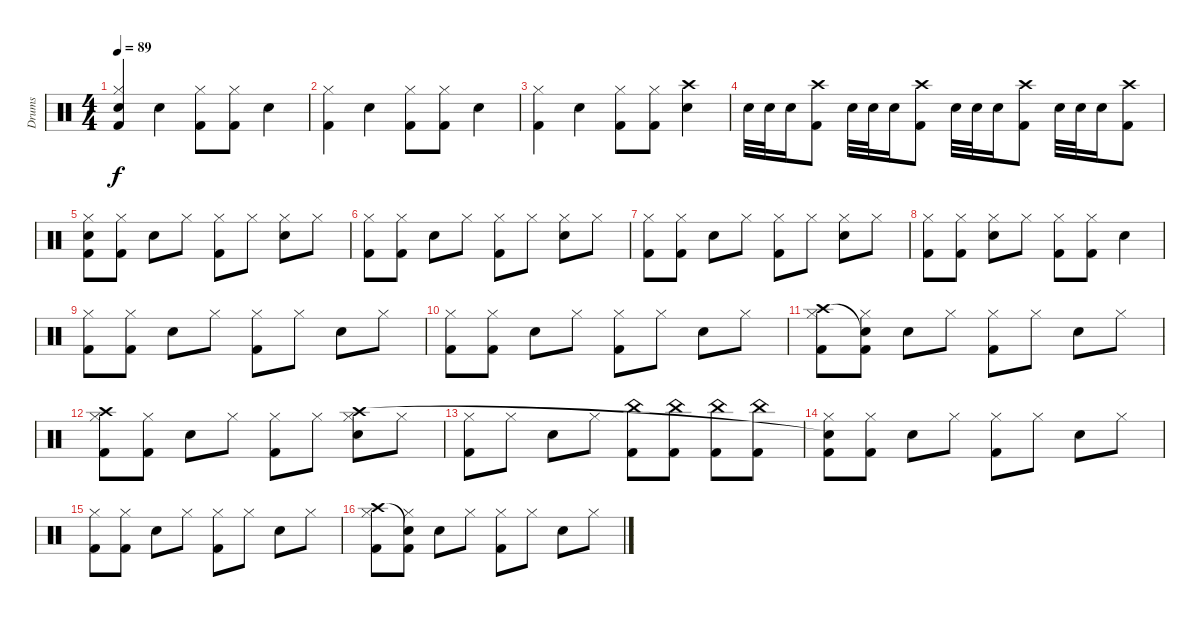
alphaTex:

\track ("Drums" "Drums") {instrument percussion}
\staff {score}
\articulation defaults
\ts (4 4)
\tempo 89
\clef neutral
\ks c
("Kick (hit) 2" "Hi-Hat (closed)" "Snare (hit)"{t}).4{dy f} "Snare (hit) 2".4 ("Kick (hit) 2" "Hi-Hat (closed)").8 ("Kick (hit) 2" "Hi-Hat (closed)").8 "Snare (hit) 2".4 |
("Kick (hit) 2" "Hi-Hat (closed)").4 "Snare (hit) 2".4 ("Kick (hit) 2" "Hi-Hat (closed)").8 ("Kick (hit) 2" "Hi-Hat (closed)").8 "Snare (hit) 2".4 |
("Kick (hit) 2" "Hi-Hat (closed)").4 "Snare (hit) 2".4 ("Kick (hit) 2" "Hi-Hat (closed)").8 ("Kick (hit) 2" "Hi-Hat (closed)").8 ("Snare (hit) 2" "Crash high (hit)").4 |
"Snare (hit) 2".32 "Snare (hit) 2".32 "Snare (hit) 2".16 ("Kick (hit) 2" "Crash high (hit)").8 "Snare (hit) 2".32 "Snare (hit) 2".32 "Snare (hit) 2".16 ("Kick (hit) 2" "Crash high (hit)").8 "Snare (hit) 2".32 "Snare (hit) 2".32 "Snare (hit) 2".16 ("Kick (hit) 2" "Crash high (hit)").8 "Snare (hit) 2".32 "Snare (hit) 2".32 "Snare (hit) 2".16 ("Kick (hit) 2" "Crash high (hit)").8 |
("Kick (hit) 2" "Hi-Hat (closed)" "Snare (hit)").8 ("Kick (hit) 2" "Hi-Hat (closed)").8 "Snare (hit) 2".8 "Hi-Hat (closed)".8 ("Kick (hit) 2" "Hi-Hat (closed)").8 "Hi-Hat (closed)".8 ("Snare (hit) 2" "Hi-Hat (closed)").8 "Hi-Hat (closed)".8 |
("Kick (hit) 2" "Hi-Hat (closed)").8 ("Kick (hit) 2" "Hi-Hat (closed)").8 "Snare (hit) 2".8 "Hi-Hat (closed)".8 ("Kick (hit) 2" "Hi-Hat (closed)").8 "Hi-Hat (closed)".8 ("Snare (hit) 2" "Hi-Hat (closed)").8 "Hi-Hat (closed)".8 |
("Kick (hit) 2" "Hi-Hat (closed)").8 ("Kick (hit) 2" "Hi-Hat (closed)").8 "Snare (hit) 2".8 "Hi-Hat (closed)".8 ("Kick (hit) 2" "Hi-Hat (closed)").8 "Hi-Hat (closed)".8 ("Snare (hit) 2" "Hi-Hat (closed)").8 "Hi-Hat (closed)".8 |
("Kick (hit) 2" "Hi-Hat (closed)").8 ("Kick (hit) 2" "Hi-Hat (closed)").8 ("Snare (hit) 2" "Hi-Hat (closed)").8 "Hi-Hat (closed)".8 ("Kick (hit) 2" "Hi-Hat (closed)").8 ("Kick (hit) 2" "Hi-Hat (closed)").8 "Snare (hit) 2".4 |
("Kick (hit) 2" "Hi-Hat (closed)").8 ("Kick (hit) 2" "Hi-Hat (closed)").8 "Snare (hit) 2".8 "Hi-Hat (closed)".8 ("Kick (hit) 2" "Hi-Hat (closed)").8 "Hi-Hat (closed)".8 "Snare (hit) 2".8 "Hi-Hat (closed)".8 |
("Kick (hit) 2" "Hi-Hat (closed)").8 ("Kick (hit) 2" "Hi-Hat (closed)").8 "Snare (hit) 2".8 "Hi-Hat (closed)".8 ("Kick (hit) 2" "Hi-Hat (closed)").8 "Hi-Hat (closed)".8 "Snare (hit) 2".8 "Hi-Hat (closed)".8 |
("Kick (hit) 2" "Hi-Hat (closed)" "Crash high (hit)").8 ("Kick (hit) 2" "Hi-Hat (closed)" "Snare (hit)"{t}).8 "Snare (hit) 2".8 "Hi-Hat (closed)".8 ("Kick (hit) 2" "Hi-Hat (closed)").8 "Hi-Hat (closed)".8 "Snare (hit) 2".8 "Hi-Hat (closed)".8 |
("Kick (hit) 2" "Hi-Hat (closed)" "Crash high (hit)").8 ("Kick (hit) 2" "Hi-Hat (closed)").8 "Snare (hit) 2".8 "Hi-Hat (closed)".8 ("Kick (hit) 2" "Hi-Hat (closed)").8 "Hi-Hat (closed)".8 ("Snare (hit) 2" "Hi-Hat (closed)" "Crash high (hit)").8 "Hi-Hat (closed)".8 |
("Kick (hit) 2" "Hi-Hat (closed)").8 "Hi-Hat (closed)".8 "Snare (hit) 2".8 "Hi-Hat (closed)".8 ("Kick (hit) 2" "China (hit)").8 ("Kick (hit) 2" "China (hit)").8 ("Kick (hit) 2" "China (hit)").8 ("Kick (hit) 2" "China (hit)").8 |
("Kick (hit) 2" "Hi-Hat (closed)" "Snare (hit)"{t}).8 ("Kick (hit) 2" "Hi-Hat (closed)").8 "Snare (hit) 2".8 "Hi-Hat (closed)".8 ("Kick (hit) 2" "Hi-Hat (closed)").8 "Hi-Hat (closed)".8 "Snare (hit) 2".8 "Hi-Hat (closed)".8 |
("Kick (hit) 2" "Hi-Hat (closed)").8 ("Kick (hit) 2" "Hi-Hat (closed)").8 "Snare (hit) 2".8 "Hi-Hat (closed)".8 ("Kick (hit) 2" "Hi-Hat (closed)").8 "Hi-Hat (closed)".8 "Snare (hit) 2".8 "Hi-Hat (closed)".8 |
("Kick (hit) 2" "Hi-Hat (closed)" "Crash high (hit)").8 ("Kick (hit) 2" "Hi-Hat (closed)" "Snare (hit)"{t}).8 "Snare (hit) 2".8 "Hi-Hat (closed)".8 ("Kick (hit) 2" "Hi-Hat (closed)").8 "Hi-Hat (closed)".8 "Snare (hit) 2".8 "Hi-Hat (closed)".8
